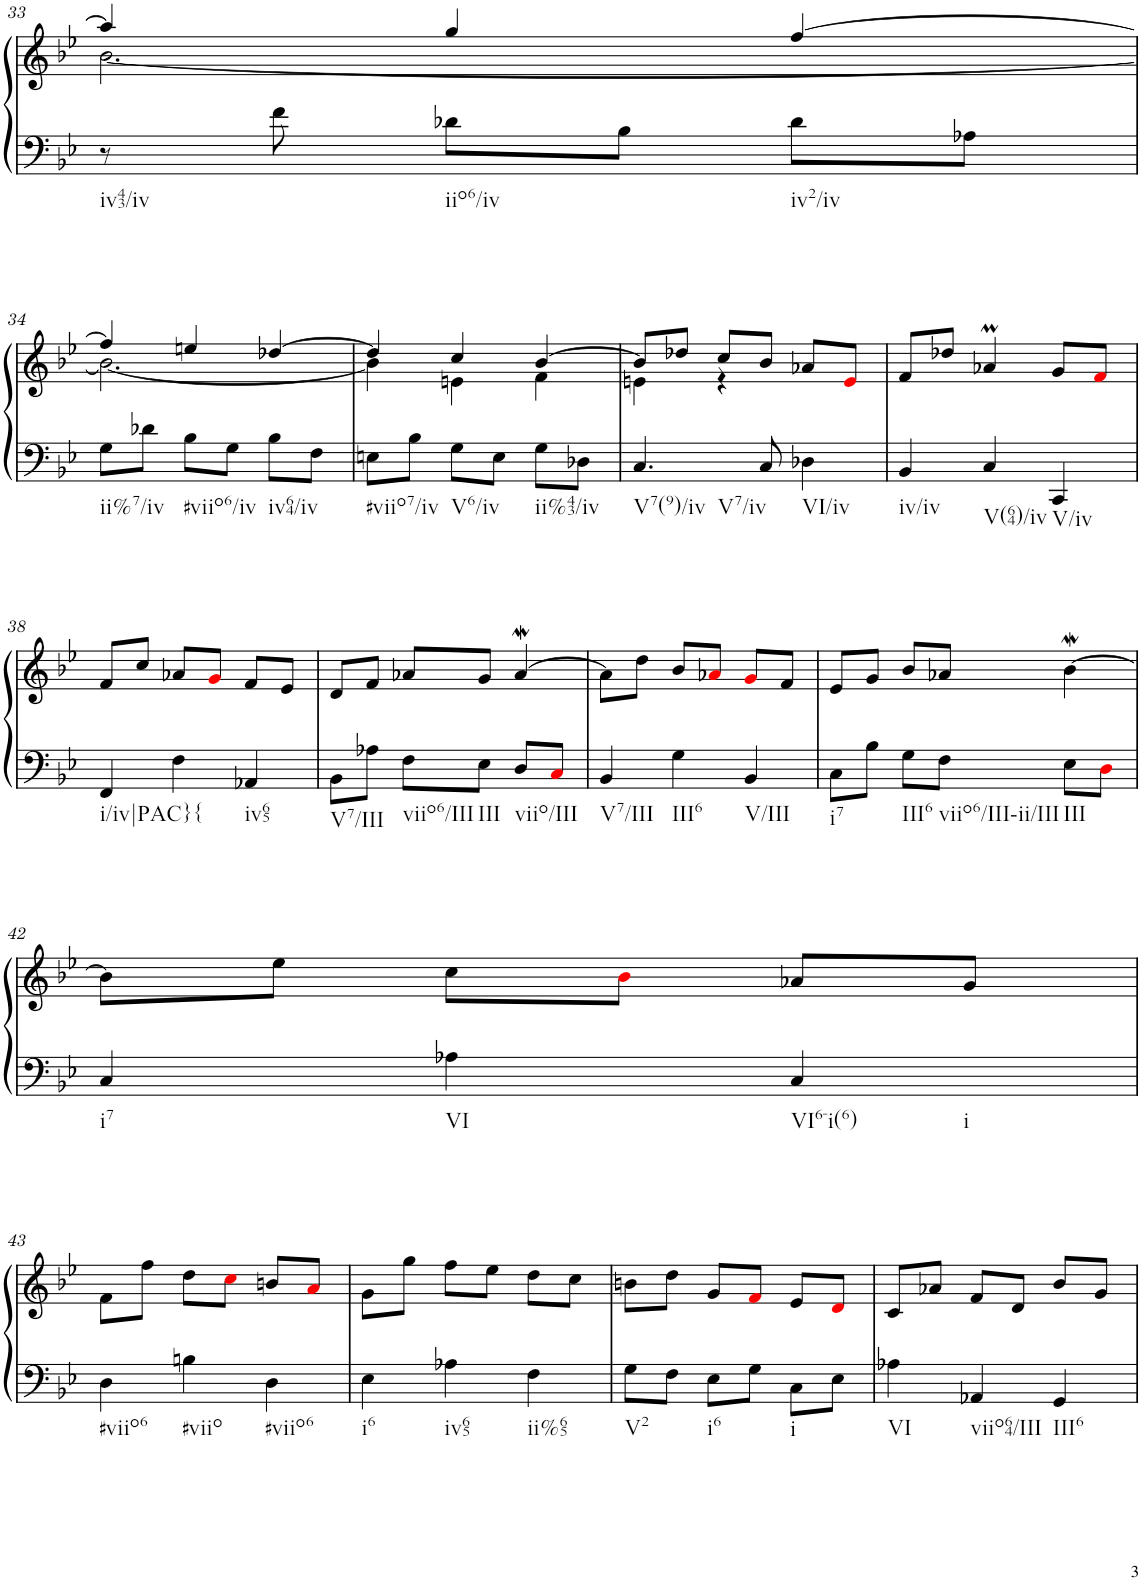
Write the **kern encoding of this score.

**kern	**kern
*part1	*part1
*staff2	*staff1
*I"unbenannt2	*
!!LO:PB:g=z
*clefF4	*clefG2
*k[b-e-]	*k[b-e-]
*M3/4	*M3/4
=33	=33
*	*^
!LO:TX:b:t=iv43/iv	!	!
8r	4aa-/]	[2.b-\
8f\	.	.
!LO:TX:b:t=iio6/iv	!	!
8d-X\L	4gg/	.
8B-\J	.	.
!LO:TX:b:t=iv2/iv	!	!
8d-\L	[4ff/	.
8A-X\J	.	.
!!LO:LB:g=z	!!
=34	=34	=34
!LO:TX:b:t=ii%7/iv	!	!
8G\L	4ff/]	2.b-\_
8d-X\J	.	.
!LO:TX:b:t=#viio6/iv	!	!
8B-\L	4een/	.
8G\J	.	.
!LO:TX:b:t=iv64/iv	!	!
8B-\L	[4dd-X/	.
8F\J	.	.
=35	=35	=35
!LO:TX:b:t=#viio7/iv	!	!
8En\L	4dd-/]	4b-\]
8B-\J	.	.
!LO:TX:b:t=V6/iv	!	!
8G\L	4cc/	4en\
8E\J	.	.
!LO:TX:b:t=ii%43/iv	!	!
8G\L	[4b-/	4f\
8D-X\J	.	.
=36	=36	=36
!LO:TX:b:t=V7(9)/iv	!	!
!LO:TX:b:t=V7/iv	!	!
4.C/	8b-/L]	4en\
.	8dd-X/J	.
.	8cc/L	4r
8C/	8b-/J	.
!LO:TX:b:t=VI/iv	!	!
4D-X\	8a-X/L	4ryy
.	8ei/J	.
*	*v	*v
=37	=37
!LO:TX:b:t=iv/iv	!
4BB-/	8f/L
.	8dd-X/J
!LO:TX:b:t=V(64)/iv	!
4C/	4a-XM/
!LO:TX:b:t=V/iv	!
4CC/	8g/L
.	8fi/J
!!LO:LB:g=z
=38	=38
!LO:TX:b:t=i/iv|PAC}{	!
4FF/	8f/L
.	8cc/J
4F\	8a-X/L
.	8gi/J
!LO:TX:b:t=iv65	!
4AA-X/	8f/L
.	8e-/J
=39	=39
!LO:TX:b:t=V7/III	!
8BB-\L	8d/L
8A-X\J	8f/J
!LO:TX:b:t=viio6/III	!
8F\L	8a-X/L
!LO:TX:b:t=III	!
8E-\J	8g/J
!LO:TX:b:t=viio/III	!
8D/L	[4a-w/
8Ci/J	.
=40	=40
!LO:TX:b:t=V7/III	!
4BB-/	8a-\L]
.	8dd\J
!LO:TX:b:t=III6	!
4G\	8b-/L
.	8a-Xi/J
!LO:TX:b:t=V/III	!
4BB-/	8gi/L
.	8f/J
=41	=41
!LO:TX:b:t=i7	!
8C\L	8e-/L
8B-\J	8g/J
!LO:TX:b:t=III6	!
8G\L	8b-/L
!LO:TX:b:t=viio6/III-ii/III	!
8F\J	8a-X/J
!LO:TX:b:t=III	!
8E-\L	[4b-w\
8Di\J	.
!!LO:LB:g=z
=42	=42
!LO:TX:b:t=i7	!
4C/	8b-\L]
.	8ee-\J
!LO:TX:b:t=VI	!
4A-X\	8cc\L
.	8b-i\J
!LO:TX:b:t=VI6-i(6)	!
!LO:TX:b:t=i	!
4C/	8a-X/L
.	8g/J
!!LO:LB:g=z
=43	=43
!LO:TX:b:t=#viio6	!
4D\	8f\L
.	8ff\J
!LO:TX:b:t=#viio	!
4Bn\	8dd\L
.	8cci\J
!LO:TX:b:t=#viio6	!
4D\	8bn/L
.	8ai/J
=44	=44
!LO:TX:b:t=i6	!
4E-\	8g\L
.	8gg\J
!LO:TX:b:t=iv65	!
4A-X\	8ff\L
.	8ee-\J
!LO:TX:b:t=ii%65	!
4F\	8dd\L
.	8cc\J
=45	=45
!LO:TX:b:t=V2	!
8G\L	8bn\L
8F\J	8dd\J
!LO:TX:b:t=i6	!
8E-\L	8g/L
8G\J	8fi/J
!LO:TX:b:t=i	!
8C\L	8e-/L
8E-\J	8di/J
=46	=46
!LO:TX:b:t=VI	!
4A-X\	8c/L
.	8a-X/J
!LO:TX:b:t=viio64/III	!
4AA-X/	8f/L
.	8d/J
!LO:TX:b:t=III6	!
4GG/	8b-/L
.	8g/J
=	=
*-	*-
